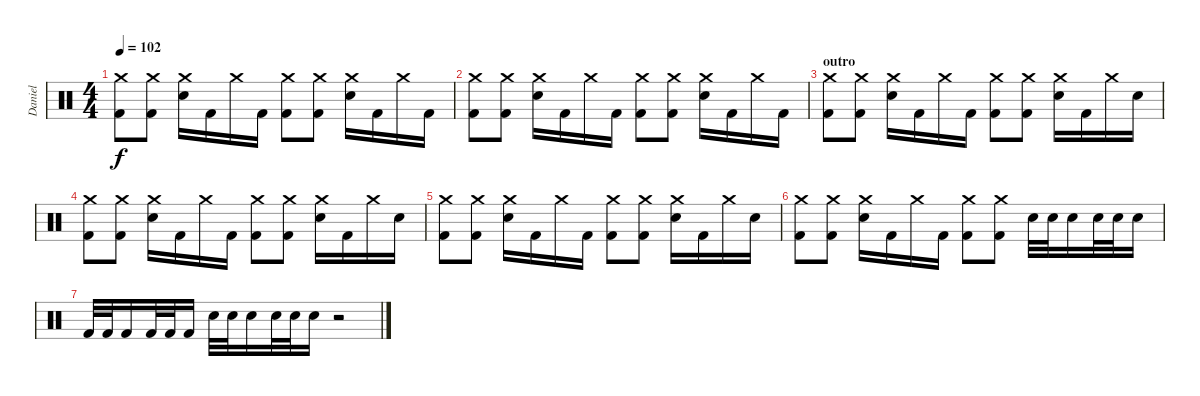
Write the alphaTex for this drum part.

\track ("Daniel" "Daniel") {instrument percussion}
\staff {score}
\articulation defaults
\ts (4 4)
\tempo 102
\clef neutral
\ks c
("Crash medium (hit)" "Kick (hit) 2").8{dy f} ("Crash medium (hit)" "Kick (hit) 2").8 ("Crash medium (hit)" "Snare (hit) 2").16 "Kick (hit) 2".16 "Crash medium (hit)".16 "Kick (hit) 2".16 ("Crash medium (hit)" "Kick (hit) 2").8 ("Crash medium (hit)" "Kick (hit) 2").8 ("Crash medium (hit)" "Snare (hit) 2").16 "Kick (hit) 2".16 "Crash medium (hit)".16 "Kick (hit) 2".16 |
("Crash medium (hit)" "Kick (hit) 2").8 ("Crash medium (hit)" "Kick (hit) 2").8 ("Crash medium (hit)" "Snare (hit) 2").16 "Kick (hit) 2".16 "Crash medium (hit)".16 "Kick (hit) 2".16 ("Crash medium (hit)" "Kick (hit) 2").8 ("Crash medium (hit)" "Kick (hit) 2").8 ("Crash medium (hit)" "Snare (hit) 2").16 "Kick (hit) 2".16 "Crash medium (hit)".16 "Kick (hit) 2".16 |
\section ("" "outro")
("Crash medium (hit)" "Kick (hit) 2").8 ("Crash medium (hit)" "Kick (hit) 2").8 ("Crash medium (hit)" "Snare (hit) 2").16 "Kick (hit) 2".16 "Crash medium (hit)".16 "Kick (hit) 2".16 ("Crash medium (hit)" "Kick (hit) 2").8 ("Crash medium (hit)" "Kick (hit) 2").8 ("Crash medium (hit)" "Snare (hit) 2").16 "Kick (hit) 2".16 "Crash medium (hit)".16 "Snare (hit) 2".16 |
("Crash medium (hit)" "Kick (hit) 2").8 ("Crash medium (hit)" "Kick (hit) 2").8 ("Crash medium (hit)" "Snare (hit) 2").16 "Kick (hit) 2".16 "Crash medium (hit)".16 "Kick (hit) 2".16 ("Crash medium (hit)" "Kick (hit) 2").8 ("Crash medium (hit)" "Kick (hit) 2").8 ("Crash medium (hit)" "Snare (hit) 2").16 "Kick (hit) 2".16 "Crash medium (hit)".16 "Snare (hit) 2".16 |
("Crash medium (hit)" "Kick (hit) 2").8 ("Crash medium (hit)" "Kick (hit) 2").8 ("Crash medium (hit)" "Snare (hit) 2").16 "Kick (hit) 2".16 "Crash medium (hit)".16 "Kick (hit) 2".16 ("Crash medium (hit)" "Kick (hit) 2").8 ("Crash medium (hit)" "Kick (hit) 2").8 ("Crash medium (hit)" "Snare (hit) 2").16 "Kick (hit) 2".16 "Crash medium (hit)".16 "Snare (hit) 2".16 |
("Crash medium (hit)" "Kick (hit) 2").8 ("Crash medium (hit)" "Kick (hit) 2").8 ("Crash medium (hit)" "Snare (hit) 2").16 "Kick (hit) 2".16 "Crash medium (hit)".16 "Kick (hit) 2".16 ("Crash medium (hit)" "Kick (hit) 2").8 ("Crash medium (hit)" "Kick (hit) 2").8 "Snare (hit) 2".32 "Snare (hit) 2".32 "Snare (hit) 2".16 "Snare (hit) 2".32 "Snare (hit) 2".32 "Snare (hit) 2".16 |
"Kick (hit) 2".32 "Kick (hit) 2".32 "Kick (hit) 2".16 "Kick (hit) 2".32 "Kick (hit) 2".32 "Kick (hit) 2".16 "Snare (hit) 2".32 "Snare (hit) 2".32 "Snare (hit) 2".16 "Snare (hit) 2".32 "Snare (hit) 2".32 "Snare (hit) 2".16 r.2
